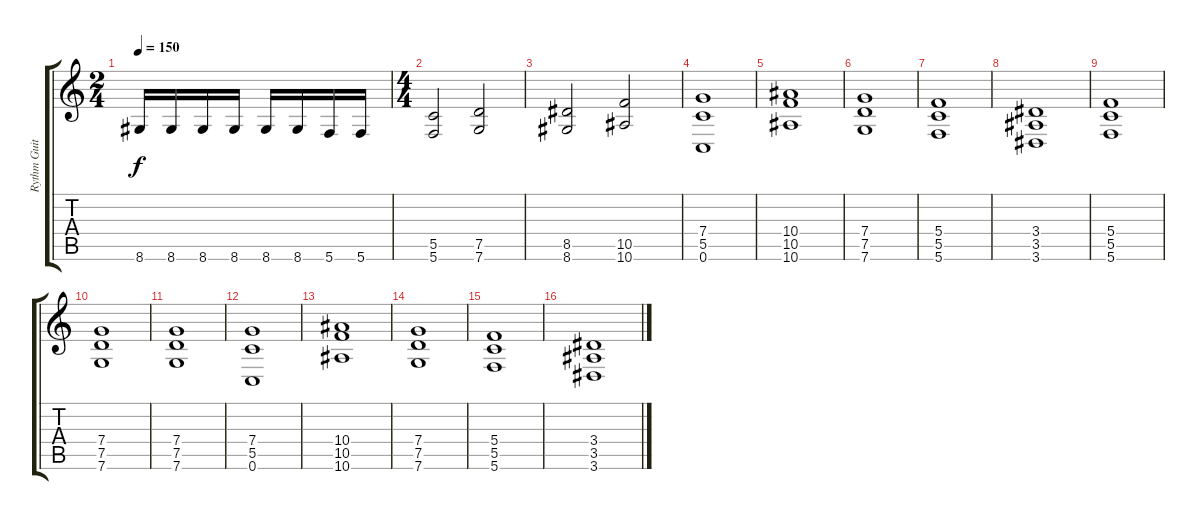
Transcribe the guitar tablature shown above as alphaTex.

\track ("Rythm Guitar" "Rythm Guit") {instrument distortionguitar}
\staff {score tabs}
\tuning (D4 A3 F3 C3 G2 C2) {hide}
\ts (2 4)
\tempo 150
\clef g2
\ks c
8.6.16{dy f} 8.6.16 8.6.16 8.6.16 8.6.16 8.6.16 5.6.16 5.6.16 |
\ts (4 4)
(5.5 5.6).2 (7.5 7.6).2 |
(8.5 8.6).2 (10.5 10.6).2 |
(7.4 5.5 0.6).1 |
(10.4 10.5 10.6).1 |
(7.4 7.5 7.6).1 |
(5.4 5.5 5.6).1 |
(3.4 3.5 3.6).1 |
(5.4 5.5 5.6).1 |
(7.4 7.5 7.6).1 |
(7.4 7.5 7.6).1 |
(7.4 5.5 0.6).1 |
(10.4 10.5 10.6).1 |
(7.4 7.5 7.6).1 |
(5.4 5.5 5.6).1 |
(3.4 3.5 3.6).1
